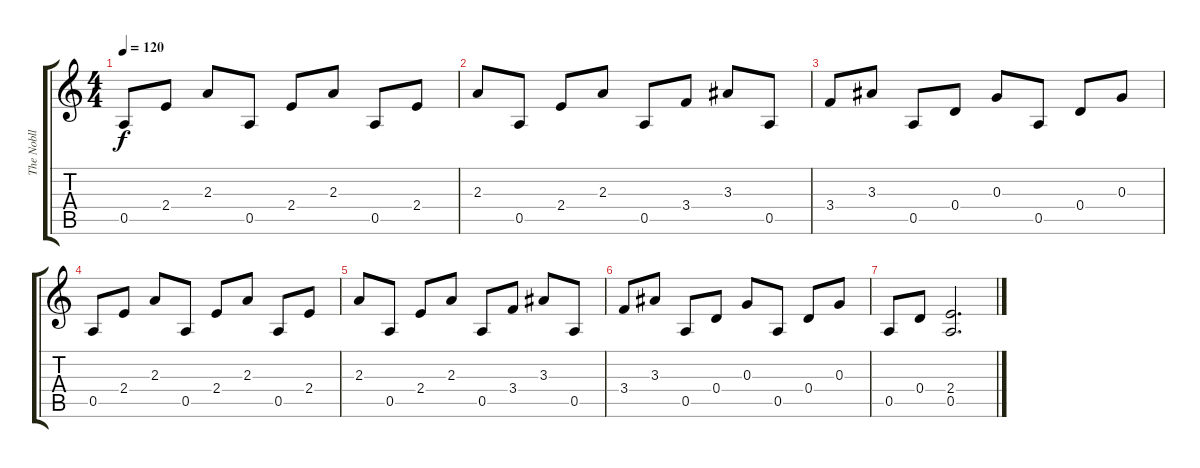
\track ("The Nobll" "The Nobll") {instrument distortionguitar}
\staff {score tabs}
\tuning (E4 B3 G3 D3 A2 E2) {hide}
\ts (4 4)
\tempo 120
\clef g2
\ks c
0.5.8{dy f} 2.4.8 2.3.8 0.5.8 2.4.8 2.3.8 0.5.8 2.4.8 |
2.3.8 0.5.8 2.4.8 2.3.8 0.5.8 3.4.8 3.3.8 0.5.8 |
3.4.8 3.3.8 0.5.8 0.4.8 0.3.8 0.5.8 0.4.8 0.3.8 |
0.5.8 2.4.8 2.3.8 0.5.8 2.4.8 2.3.8 0.5.8 2.4.8 |
2.3.8 0.5.8 2.4.8 2.3.8 0.5.8 3.4.8 3.3.8 0.5.8 |
3.4.8 3.3.8 0.5.8 0.4.8 0.3.8 0.5.8 0.4.8 0.3.8 |
0.5.8 0.4.8 (2.4 0.5).2{d}
